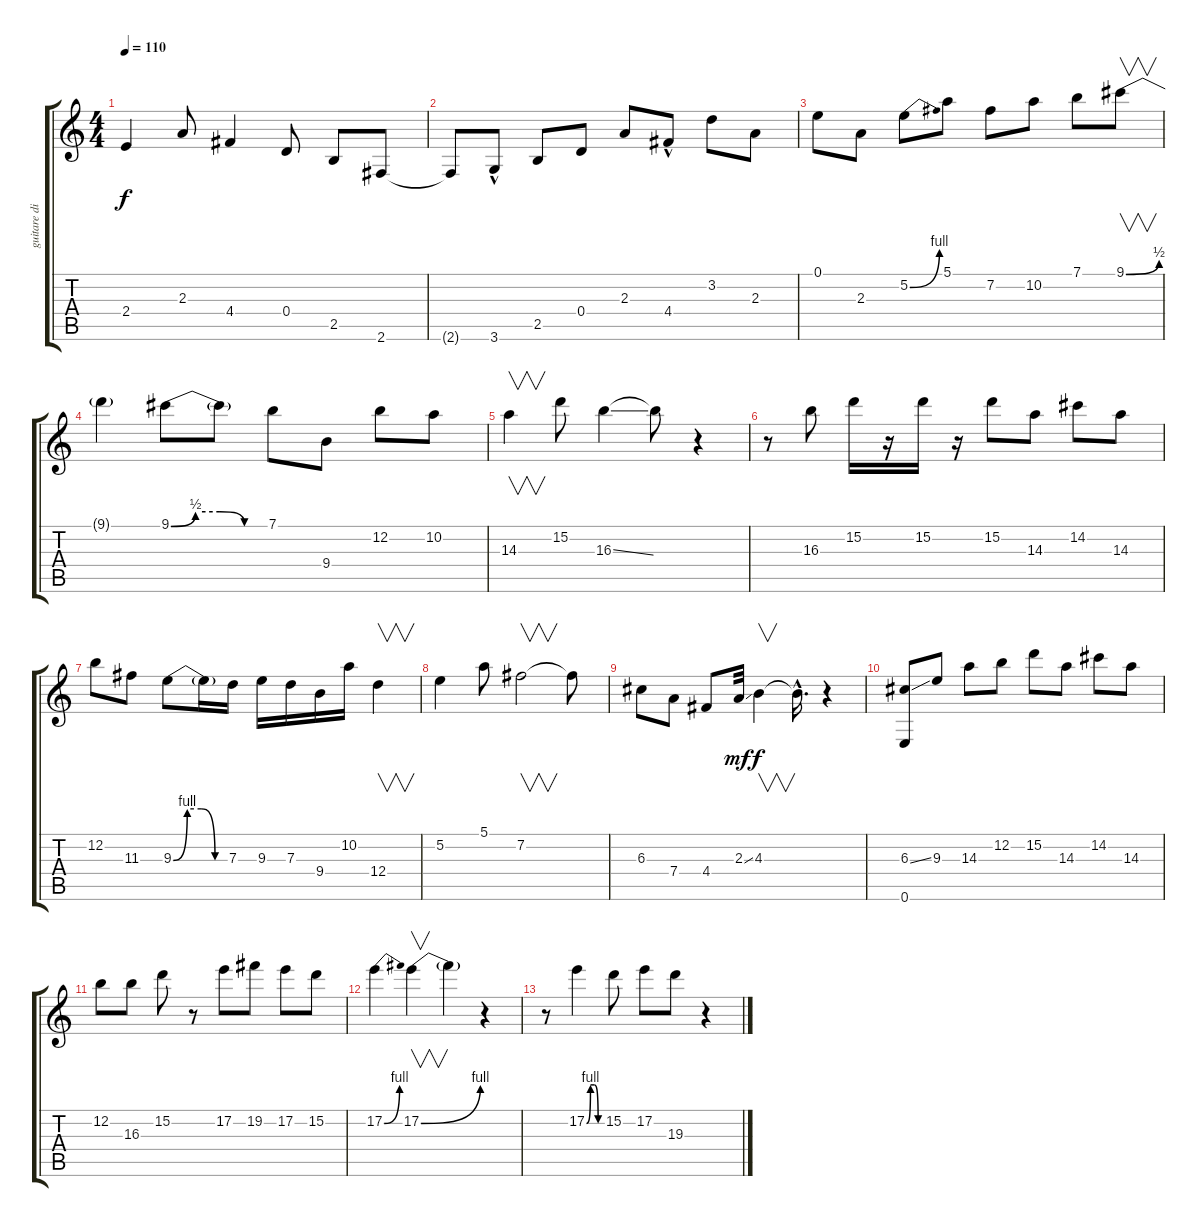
\track ("guitare dist solo" "guitare di") {instrument distortionguitar}
\staff {score tabs}
\tuning (E4 B3 G3 D3 A2 E2) {hide}
\ts (4 4)
\tempo 110
\clef g2
\ks c
2.4{t}.4{dy f} 2.3.8 4.4.4 0.4.8 2.5.8 2.6.8 |
2.6{t}.8 3.6{hac}.8 2.5.8 0.4.8 2.3.8 4.4{hac}.8 3.2.8 2.3.8 |
0.1.8 2.3.8 5.2{be (bend 0 0 60 4)}.8 5.1.8 7.2.8 10.2.8 7.1.8 9.1{be (bend 0 0 60 2)}.8{v} |
9.1{t}.4 9.1{be (custom 0 0 15 2 30 2 45 0 60 0)}.8 9.1{t}.8 7.1.8 9.4.8 12.2.8 10.2.8 |
14.3.4{v} 15.2.8 16.3{ss}.4 16.3{t}.8 r.4 |
r.8 16.3.8 15.2.16 r.16 15.2.16 r.16 15.2.8 14.3.8 14.2.8 14.3.8 |
12.2.8 11.3.8 9.3{be (custom 0 0 15 4 30 4 45 0 60 0)}.8 9.3{t}.16 7.3.16 9.3.16 7.3.16 9.4.16 10.2.16 12.4.4{v} |
5.2.4{volume 12} 5.1.8 7.2.2{v} 7.2{t}.8 |
6.3.8{volume 10} 7.4.8 4.4.8 2.3{ss}.32{dy mf} 4.3.4{v dy f} 4.3{hac t}.16{d} r.4 |
(6.3{ss} 0.6).8{volume 8} 9.3.8 14.3.8 12.2.8 15.2.8 14.3.8 14.2.8 14.3.8 |
12.2.8{volume 6} 16.3.8 15.2.8 r.8 17.2.8 19.2.8 17.2.8 15.2.8 |
17.2{be (bend 0 0 60 4)}.4{volume 4} 17.2{be (bend 0 0 60 4)}.4{v} 17.2{t}.4 r.4 |
r.8{volume 0} 17.2{be (custom 0 0 15 4 30 4 45 0 60 0)}.4 15.2.8 17.2.8 19.3.8 r.4
